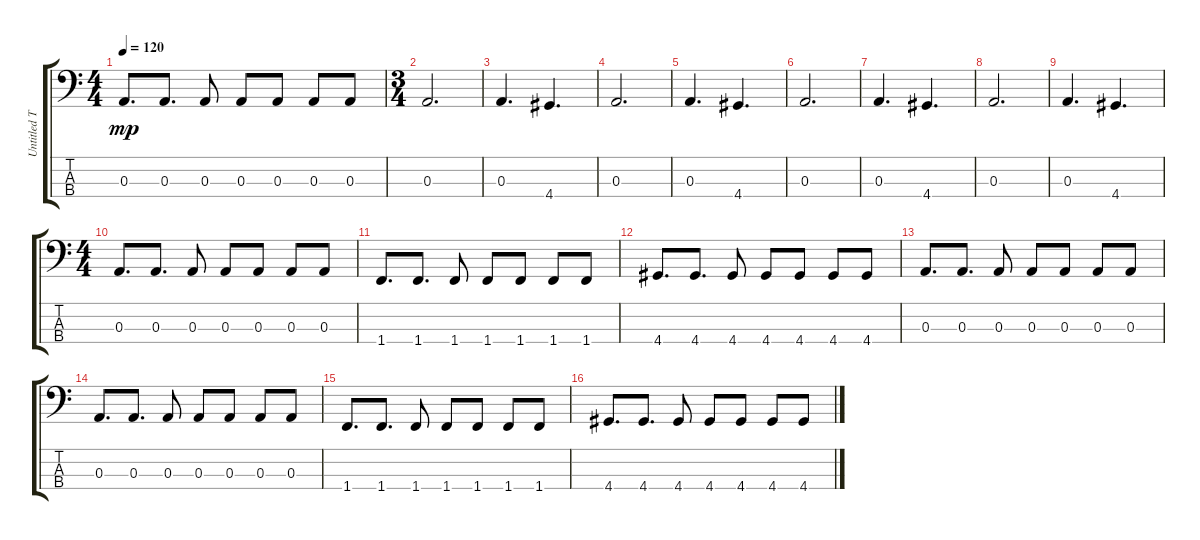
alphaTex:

\track ("Untitled Track" "Untitled T") {instrument electricbassfinger}
\staff {score tabs}
\tuning (G2 D2 A1 E1) {hide}
\ts (4 4)
\tempo 120
\clef f4
\ks c
0.3.8{d dy mp} 0.3.8{d} 0.3.8 0.3.8 0.3.8 0.3.8 0.3.8 |
\ts (3 4)
0.3.2{d} |
0.3.4{d} 4.4.4{d} |
0.3.2{d} |
0.3.4{d} 4.4.4{d} |
0.3.2{d} |
0.3.4{d} 4.4.4{d} |
0.3.2{d} |
0.3.4{d} 4.4.4{d} |
\ts (4 4)
0.3.8{d} 0.3.8{d} 0.3.8 0.3.8 0.3.8 0.3.8 0.3.8 |
1.4.8{d} 1.4.8{d} 1.4.8 1.4.8 1.4.8 1.4.8 1.4.8 |
4.4.8{d} 4.4.8{d} 4.4.8 4.4.8 4.4.8 4.4.8 4.4.8 |
0.3.8{d} 0.3.8{d} 0.3.8 0.3.8 0.3.8 0.3.8 0.3.8 |
0.3.8{d} 0.3.8{d} 0.3.8 0.3.8 0.3.8 0.3.8 0.3.8 |
1.4.8{d} 1.4.8{d} 1.4.8 1.4.8 1.4.8 1.4.8 1.4.8 |
4.4.8{d} 4.4.8{d} 4.4.8 4.4.8 4.4.8 4.4.8 4.4.8
